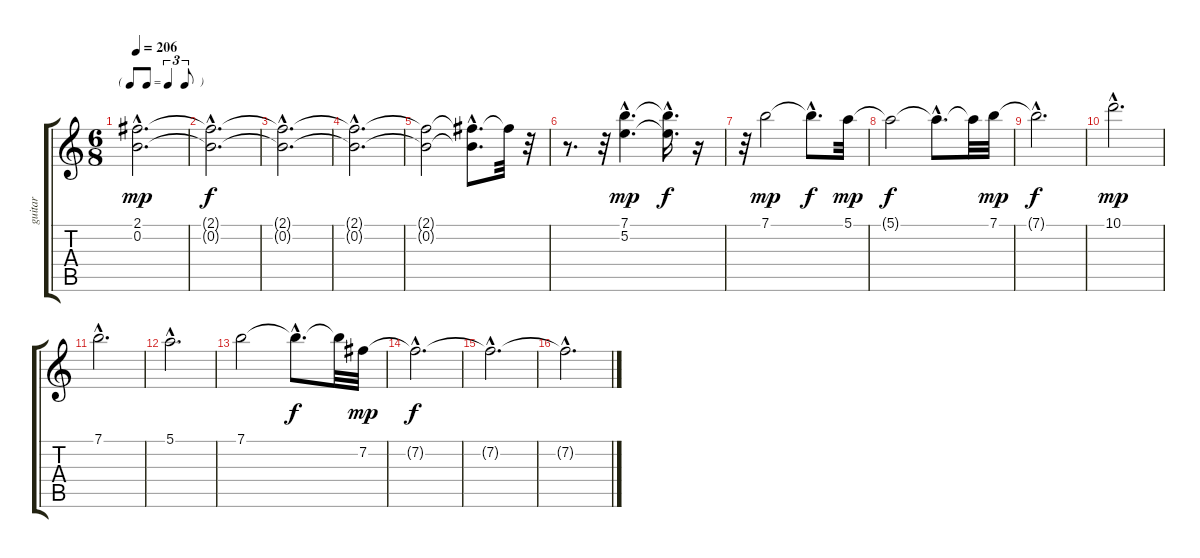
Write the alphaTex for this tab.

\track ("guitar" "guitar") {instrument distortionguitar}
\staff {score tabs}
\tuning (E4 B3 G3 D3 A2 E2) {hide}
\ts (6 8)
\tf triplet8th
\tempo 206
\clef g2
\ks c
(2.1{hac} 0.2{hac}).2{d dy mp} |
(2.1{hac t} 0.2{hac t}).2{d dy f} |
(2.1{hac t} 0.2{hac t}).2{d} |
(2.1{hac t} 0.2{hac t}).2{d} |
(2.1{t} 0.2{t}).2 (2.1{hac t} 0.2{hac t}).8{d} 2.1{t}.32 r.32 |
r.8{d} r.32 (7.1{hac} 5.2{hac}).4{d dy mp} (7.1{hac t} 5.2{hac t}).16{d dy f} r.16 |
r.32 7.1.2{dy mp} 7.1{hac t}.8{d dy f} 5.1.32{dy mp} |
5.1{t}.2{dy f} 5.1{hac t}.8{d} 5.1{t}.32 7.1.32{dy mp} |
7.1{hac t}.2{d dy f} |
10.1{hac}.2{d dy mp} |
7.1{hac}.2{d} |
5.1{hac}.2{d} |
7.1.2 7.1{hac t}.8{d dy f} 7.1{t}.32 7.2.32{dy mp} |
7.2{hac t}.2{d dy f} |
7.2{hac t}.2{d} |
7.2{hac t}.2{d}
